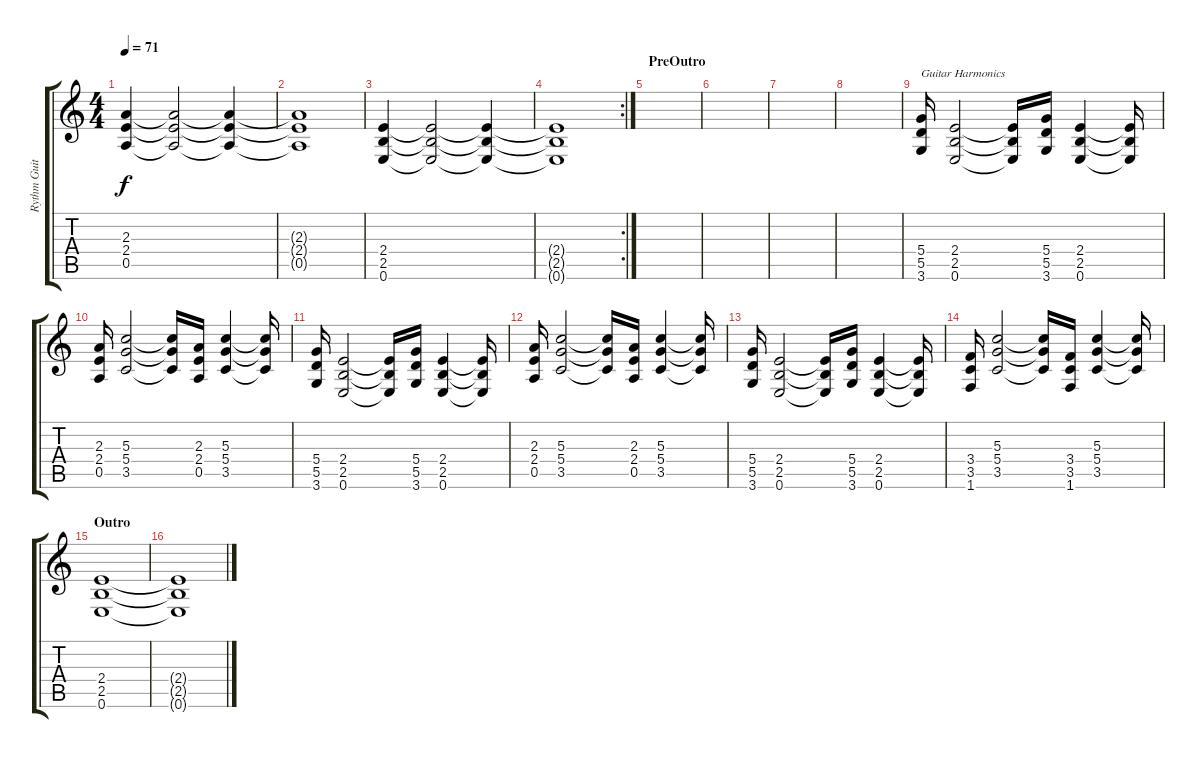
\track ("Rythm Guitar" "Rythm Guit") {instrument distortionguitar}
\staff {score tabs}
\tuning (E4 B3 G3 D3 A2 E2) {hide}
\ts (4 4)
\tempo 71
\clef g2
\ks c
(2.3 2.4 0.5).4{dy f volume 13} (2.3{t} 2.4{t} 0.5{t}).2{volume 3} (2.3{t} 2.4{t} 0.5{t}).4 |
(2.3{t} 2.4{t} 0.5{t}).1 |
(2.4 2.5 0.6).4{volume 13} (2.4{t} 2.5{t} 0.6{t}).2{volume 3} (2.4{t} 2.5{t} 0.6{t}).4 |
\rc 2
(2.4{t} 2.5{t} 0.6{t}).1 |
\section ("" "PreOutro")
|
|
|
|
(5.4 5.5 3.6).16{txt "Guitar Harmonics" volume 13 balance 4 instrument guitarharmonics} (2.4 2.5 0.6).2 (2.4{t} 2.5{t} 0.6{t}).16 (5.4 5.5 3.6).16 (2.4 2.5 0.6).4 (2.4{t} 2.5{t} 0.6{t}).16 |
(2.3 2.4 0.5).16 (5.3 5.4 3.5).2 (5.3{t} 5.4{t} 3.5{t}).16 (2.3 2.4 0.5).16 (5.3 5.4 3.5).4 (5.3{t} 5.4{t} 3.5{t}).16 |
(5.4 5.5 3.6).16 (2.4 2.5 0.6).2 (2.4{t} 2.5{t} 0.6{t}).16 (5.4 5.5 3.6).16 (2.4 2.5 0.6).4 (2.4{t} 2.5{t} 0.6{t}).16 |
(2.3 2.4 0.5).16 (5.3 5.4 3.5).2 (5.3{t} 5.4{t} 3.5{t}).16 (2.3 2.4 0.5).16 (5.3 5.4 3.5).4 (5.3{t} 5.4{t} 3.5{t}).16 |
(5.4 5.5 3.6).16 (2.4 2.5 0.6).2 (2.4{t} 2.5{t} 0.6{t}).16 (5.4 5.5 3.6).16 (2.4 2.5 0.6).4 (2.4{t} 2.5{t} 0.6{t}).16 |
(3.4 3.5 1.6).16 (5.3 5.4 3.5).2 (5.3{t} 5.4{t} 3.5{t}).16 (3.4 3.5 1.6).16 (5.3 5.4 3.5).4 (5.3{t} 5.4{t} 3.5{t}).16 |
\section ("" "Outro")
(2.4 2.5 0.6).1{volume 0} |
(2.4{t} 2.5{t} 0.6{t}).1
